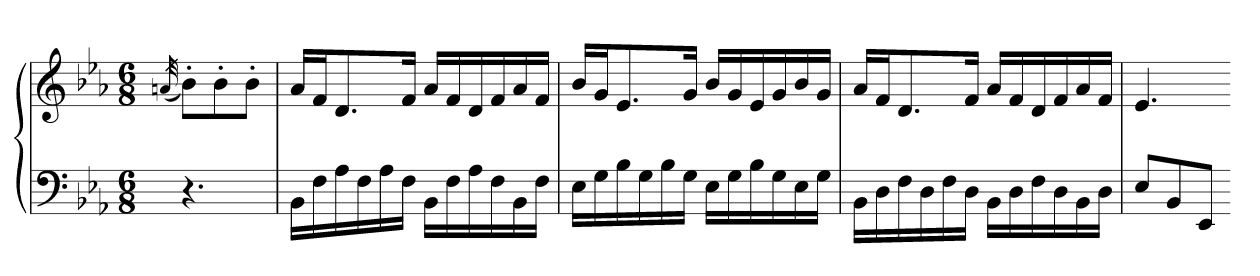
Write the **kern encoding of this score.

**kern	**kern
*part1	*part1
*staff2	*staff1
*clefF4	*clefG2
*k[b-e-a-]	*k[b-e-a-]
*E-:	*E-:
*M6/8	*M6/8
=	=
.	(32qan
4.r	8b-'L)
.	8b-'
.	8b-'J
=73	=73
16BB-LL	16a-LL
16F	16fJ
16A-	8.d
16F	.
16A-	.
16FJJ	16fJk
16BB-LL	16a-LL
16F	16f
16A-	16d
16F	16f
16BB-	16a-
16FJJ	16fJJ
=74	=74
16E-LL	16b-LL
16G	16gJ
16B-	8.e-
16G	.
16B-	.
16GJJ	16gJk
16E-LL	16b-LL
16G	16g
16B-	16e-
16G	16g
16E-	16b-
16GJJ	16gJJ
=75	=75
16BB-LL	16a-LL
16D	16fJ
16F	8.d
16D	.
16F	.
16DJJ	16fJk
16BB-LL	16a-LL
16D	16f
16F	16d
16D	16f
16BB-	16a-
16DJJ	16fJJ
=76	=76
8E-L	4.e-
8BB-	.
8EE-J	.
=-	=-
*-	*-
